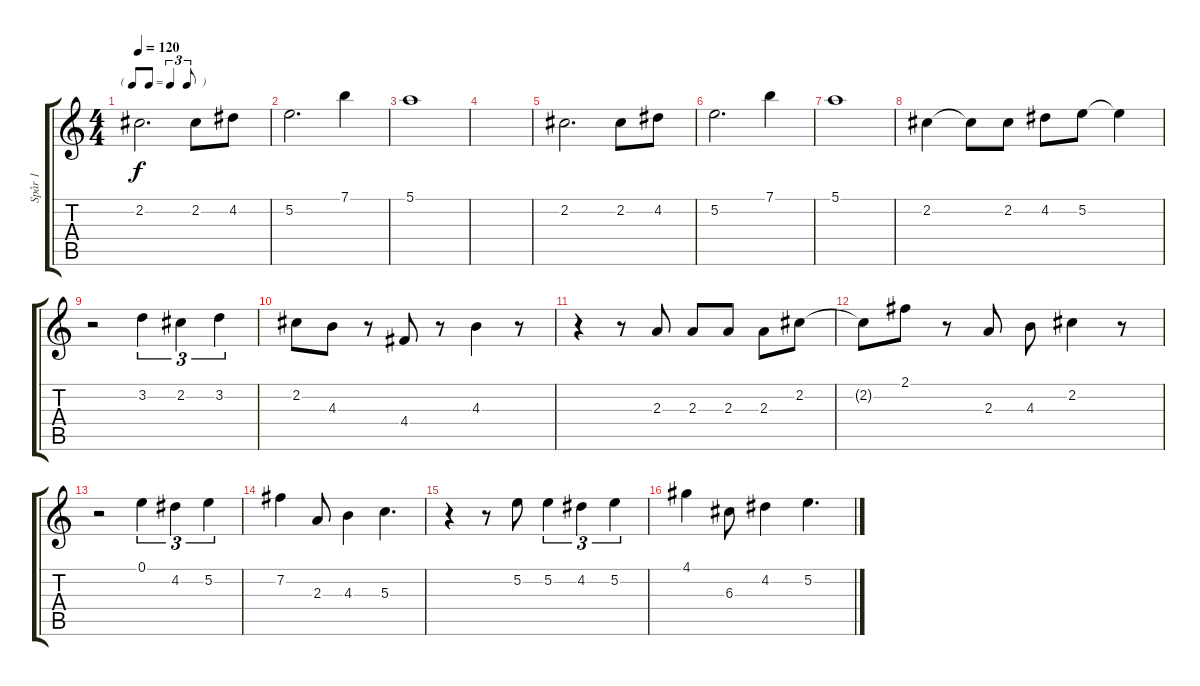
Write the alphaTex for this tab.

\track ("Spår 1" "Spår 1") {instrument electricguitarjazz}
\staff {score tabs}
\tuning (E4 B3 G3 D3 A2 E2) {hide}
\ts (4 4)
\tf triplet8th
\tempo 120
\clef g2
\ks c
2.2.2{d dy f instrument electricguitarjazz} 2.2.8 4.2.8 |
5.2.2{d} 7.1.4 |
5.1.1 |
|
2.2.2{d} 2.2.8 4.2.8 |
5.2.2{d} 7.1.4 |
5.1.1 |
2.2.4 2.2{t}.8 2.2.8 4.2.8 5.2.8 5.2{t}.4 |
r.2 3.2.4{tu (3 2)} 2.2.4{tu (3 2)} 3.2.4{tu (3 2)} |
2.2.8 4.3.8 r.8 4.4.8 r.8 4.3.4 r.8 |
r.4 r.8 2.3.8 2.3.8 2.3.8 2.3.8 2.2.8 |
2.2{t}.8 2.1.8 r.8 2.3.8 4.3.8 2.2.4 r.8 |
r.2 0.1.4{tu (3 2)} 4.2.4{tu (3 2)} 5.2.4{tu (3 2)} |
7.2.4 2.3.8 4.3.4 5.3.4{d} |
r.4 r.8 5.2.8 5.2.4{tu (3 2)} 4.2.4{tu (3 2)} 5.2.4{tu (3 2)} |
4.1.4 6.3.8 4.2.4 5.2.4{d}
